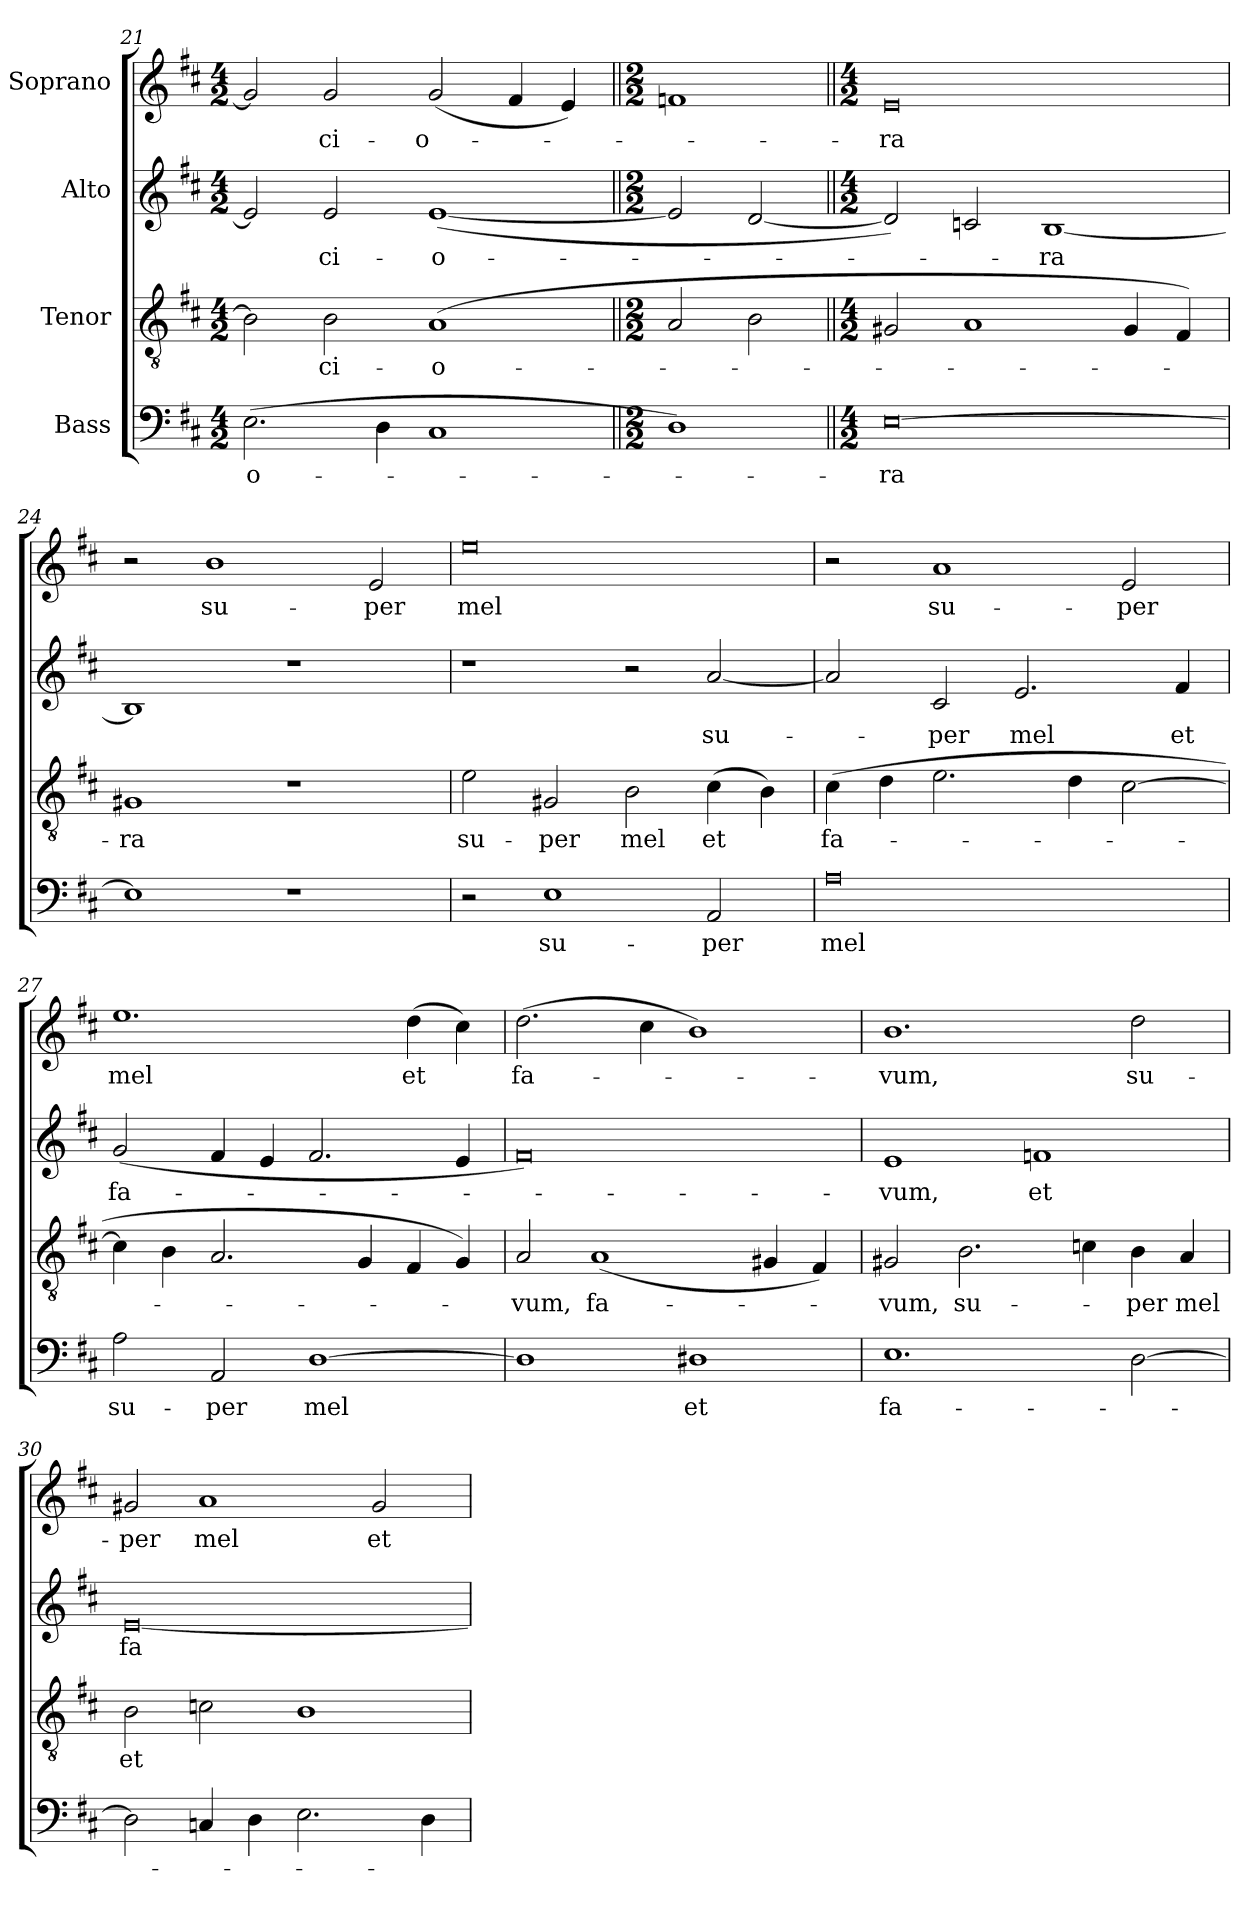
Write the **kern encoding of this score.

**kern	**text	**kern	**text	**kern	**text	**kern	**text
*part4	*part4	*part3	*part3	*part2	*part2	*part1	*part1
*staff4	*staff4	*staff3	*staff3	*staff2	*staff2	*staff1	*staff1
*I"Bass	*	*I"Tenor	*	*I"Alto	*	*I"Soprano	*
!!LO:PB:g=z
*clefF4	*	*clefGv2	*	*clefG2	*	*clefG2	*
*k[f#c#]	*	*k[f#c#]	*	*k[f#c#]	*	*k[f#c#]	*
*D:	*	*D:	*	*D:	*	*D:	*
*M4/2	*	*M4/2	*	*M4/2	*	*M4/2	*
=21	=21	=21	=21	=21	=21	=21	=21
(2.E\	-o-	2B\]	.	2e/]	.	2g/]	.
.	.	2B\	-ci-	2e/	-ci-	2g/	-ci-
4D\	.	.	.	.	.	.	.
1C#	.	(1A	-o-	([1e	-o-	(2g/	-o-
.	.	.	.	.	.	4f#/	.
.	.	.	.	.	.	4e/)	.
=22||	=22||	=22||	=22||	=22||	=22||	=22||	=22||
*M2/2	*	*M2/2	*	*M2/2	*	*M2/2	*
1D)	.	2A/	.	2e/]	.	1fn	.
.	.	2B\	.	[2d/	.	.	.
=23||	=23||	=23||	=23||	=23||	=23||	=23||	=23||
*M4/2	*	*M4/2	*	*M4/2	*	*M4/2	*
[0E	-ra	2G#X/	.	2d/])	.	0e	-ra
.	.	1A	.	2cn/	.	.	.
.	.	.	.	[1B	-ra	.	.
.	.	4G#/	.	.	.	.	.
.	.	4F#/)	.	.	.	.	.
=24	=24	=24	=24	=24	=24	=24	=24
1E]	.	1G#X	-ra	1B]	.	2r	.
.	.	.	.	.	.	1b	su-
1r	.	1r	.	1r	.	.	.
.	.	.	.	.	.	2e/	-per
!!LO:LB:g=z
=25	=25	=25	=25	=25	=25	=25	=25
2r	.	2e\	su-	1r	.	0ee	mel
1E	su-	2G#X/	-per	.	.	.	.
.	.	2B\	mel	2r	.	.	.
2AA/	-per	(4c#\	et	[2a/	su-	.	.
.	.	4B\)	.	.	.	.	.
=26	=26	=26	=26	=26	=26	=26	=26
0A	mel	(4c#\	fa-	2a/]	.	2r	.
.	.	4d\	.	.	.	.	.
.	.	2.e\	.	2c#/	-per	1a	su-
.	.	.	.	2.e/	mel	.	.
.	.	4d\	.	.	.	.	.
.	.	[2c#\	.	.	.	2e/	-per
.	.	.	.	4f#/	et	.	.
=27	=27	=27	=27	=27	=27	=27	=27
2A\	su-	4c#\]	.	(2g/	fa-	1.ee	mel
.	.	4B\	.	.	.	.	.
2AA/	-per	2.A/	.	4f#/	.	.	.
.	.	.	.	4e/	.	.	.
[1D	mel	.	.	2.f#/	.	.	.
.	.	4G/	.	.	.	.	.
.	.	4F#/	.	.	.	(4dd\	et
.	.	4G/)	.	4e/	.	4cc#\)	.
=28	=28	=28	=28	=28	=28	=28	=28
1D]	.	2A/	-vum,	0f#)	.	(2.dd\	fa-
.	.	(1A	fa-	.	.	.	.
.	.	.	.	.	.	4cc#\	.
1D#X	et	.	.	.	.	1b)	.
.	.	4G#X/	.	.	.	.	.
.	.	4F#/)	.	.	.	.	.
!!LO:LB:g=z
=29	=29	=29	=29	=29	=29	=29	=29
1.E	fa-	2G#X/	-vum,	1e	-vum,	1.b	-vum,
.	.	2.B\	su-	.	.	.	.
.	.	.	.	1fn	et	.	.
.	.	4cn\	.	.	.	.	.
[2D\	.	4B\	-per	.	.	2dd\	su-
.	.	4A/	mel	.	.	.	.
=30	=30	=30	=30	=30	=30	=30	=30
2D\]	.	2B\	et	[0e	fa-	2g#X/	-per
4Cn/	.	2cn\	.	.	.	1a	mel
4D\	.	.	.	.	.	.	.
2.E\	.	1B	.	.	.	.	.
.	.	.	.	.	.	2g#/	et
4D\	.	.	.	.	.	.	.
=	=	=	=	=	=	=	=
*-	*-	*-	*-	*-	*-	*-	*-
